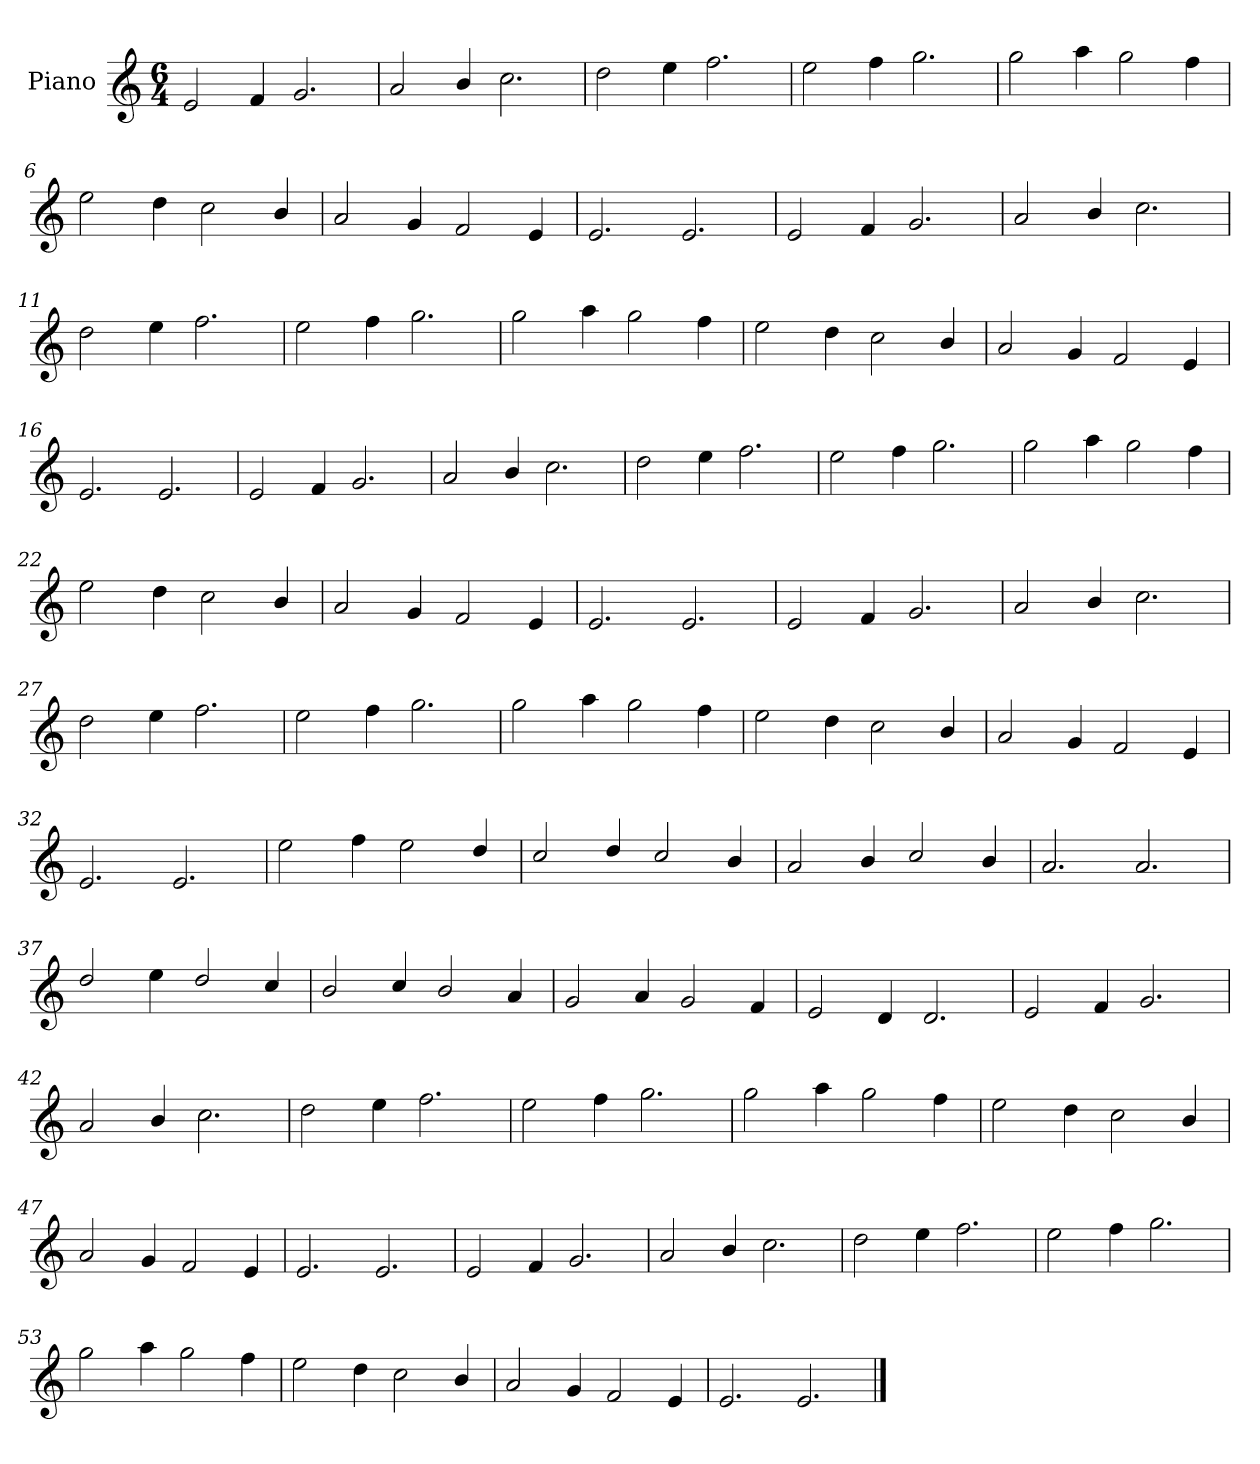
**kern
*part1
*staff1
*I"Piano
*I'Pno
*clefG2
*k[]
*M6/4
=1
2e/
4f/
2.g/
=2
2a/
4b/
2.cc\
=3
2dd\
4ee\
2.ff\
=4
2ee\
4ff\
2.gg\
=5
2gg\
4aa\
2gg\
4ff\
=6
2ee\
4dd\
2cc\
4b/
=7
2a/
4g/
2f/
4e/
=8
2.e/
2.e/
=9
2e/
4f/
2.g/
=10
2a/
4b/
2.cc\
=11
2dd\
4ee\
2.ff\
=12
2ee\
4ff\
2.gg\
=13
2gg\
4aa\
2gg\
4ff\
=14
2ee\
4dd\
2cc\
4b/
=15
2a/
4g/
2f/
4e/
=16
2.e/
2.e/
=17
2e/
4f/
2.g/
=18
2a/
4b/
2.cc\
=19
2dd\
4ee\
2.ff\
=20
2ee\
4ff\
2.gg\
=21
2gg\
4aa\
2gg\
4ff\
=22
2ee\
4dd\
2cc\
4b/
=23
2a/
4g/
2f/
4e/
=24
2.e/
2.e/
=25
2e/
4f/
2.g/
=26
2a/
4b/
2.cc\
=27
2dd\
4ee\
2.ff\
=28
2ee\
4ff\
2.gg\
=29
2gg\
4aa\
2gg\
4ff\
=30
2ee\
4dd\
2cc\
4b/
=31
2a/
4g/
2f/
4e/
=32
2.e/
2.e/
=33
2ee\
4ff\
2ee\
4dd/
=34
2cc/
4dd/
2cc/
4b/
=35
2a/
4b/
2cc/
4b/
=36
2.a/
2.a/
=37
2dd/
4ee\
2dd/
4cc/
=38
2b/
4cc/
2b/
4a/
=39
2g/
4a/
2g/
4f/
=40
2e/
4d/
2.d/
=41
2e/
4f/
2.g/
=42
2a/
4b/
2.cc\
=43
2dd\
4ee\
2.ff\
=44
2ee\
4ff\
2.gg\
=45
2gg\
4aa\
2gg\
4ff\
=46
2ee\
4dd\
2cc\
4b/
=47
2a/
4g/
2f/
4e/
=48
2.e/
2.e/
=49
2e/
4f/
2.g/
=50
2a/
4b/
2.cc\
=51
2dd\
4ee\
2.ff\
=52
2ee\
4ff\
2.gg\
=53
2gg\
4aa\
2gg\
4ff\
=54
2ee\
4dd\
2cc\
4b/
=55
2a/
4g/
2f/
4e/
=56
2.e/
2.e/
==
*-
